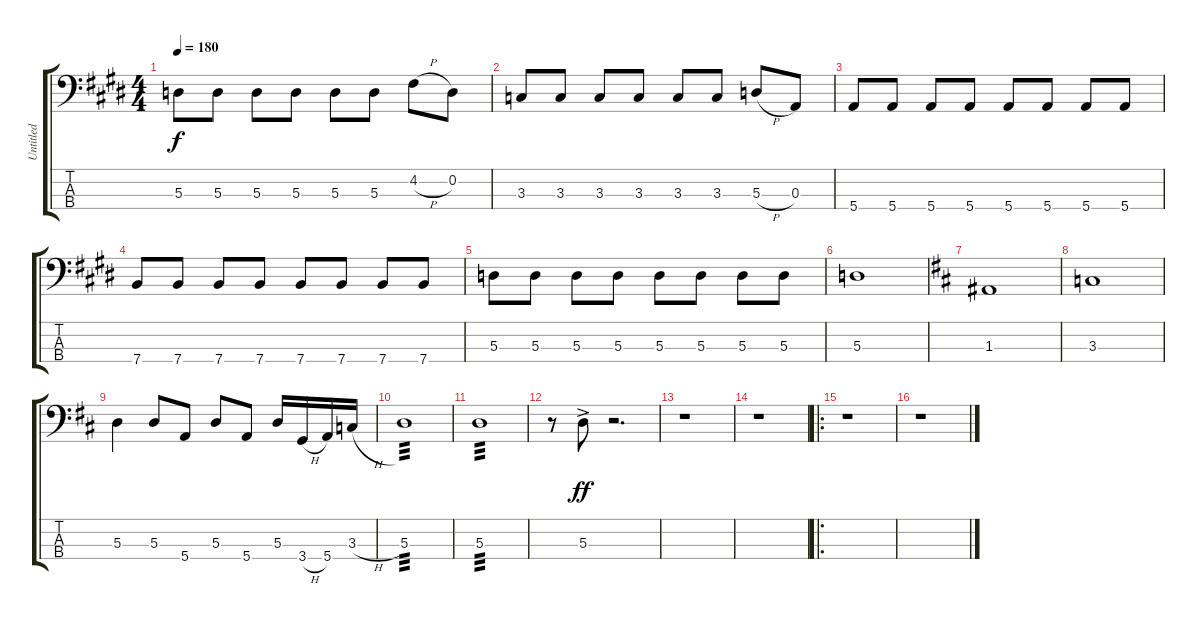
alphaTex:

\track ("Untitled" "Untitled") {instrument electricbassfinger}
\staff {score tabs}
\tuning (G2 D2 A1 E1) {hide}
\ts (4 4)
\tempo 180
\clef f4
\ks c#minor
5.3.8{dy f} 5.3.8 5.3.8 5.3.8 5.3.8 5.3.8 4.2{h}.8 0.2.8 |
3.3.8 3.3.8 3.3.8 3.3.8 3.3.8 3.3.8 5.3{h}.8 0.3.8 |
5.4.8 5.4.8 5.4.8 5.4.8 5.4.8 5.4.8 5.4.8 5.4.8 |
7.4.8 7.4.8 7.4.8 7.4.8 7.4.8 7.4.8 7.4.8 7.4.8 |
5.3.8 5.3.8 5.3.8 5.3.8 5.3.8 5.3.8 5.3.8 5.3.8 |
5.3.1 |
\ks d
1.3.1 |
3.3.1 |
5.3.4 5.3.8 5.4.8 5.3.8 5.4.8 5.3.16 3.4{h}.16 5.4.16 3.3{h}.16 |
5.3.1{tp 3} |
5.3.1{tp 3} |
r.8 5.3{ac}.8{dy ff} r.2{d} |
r.1 |
r.1 |
\ro
r.1 |
r.1
